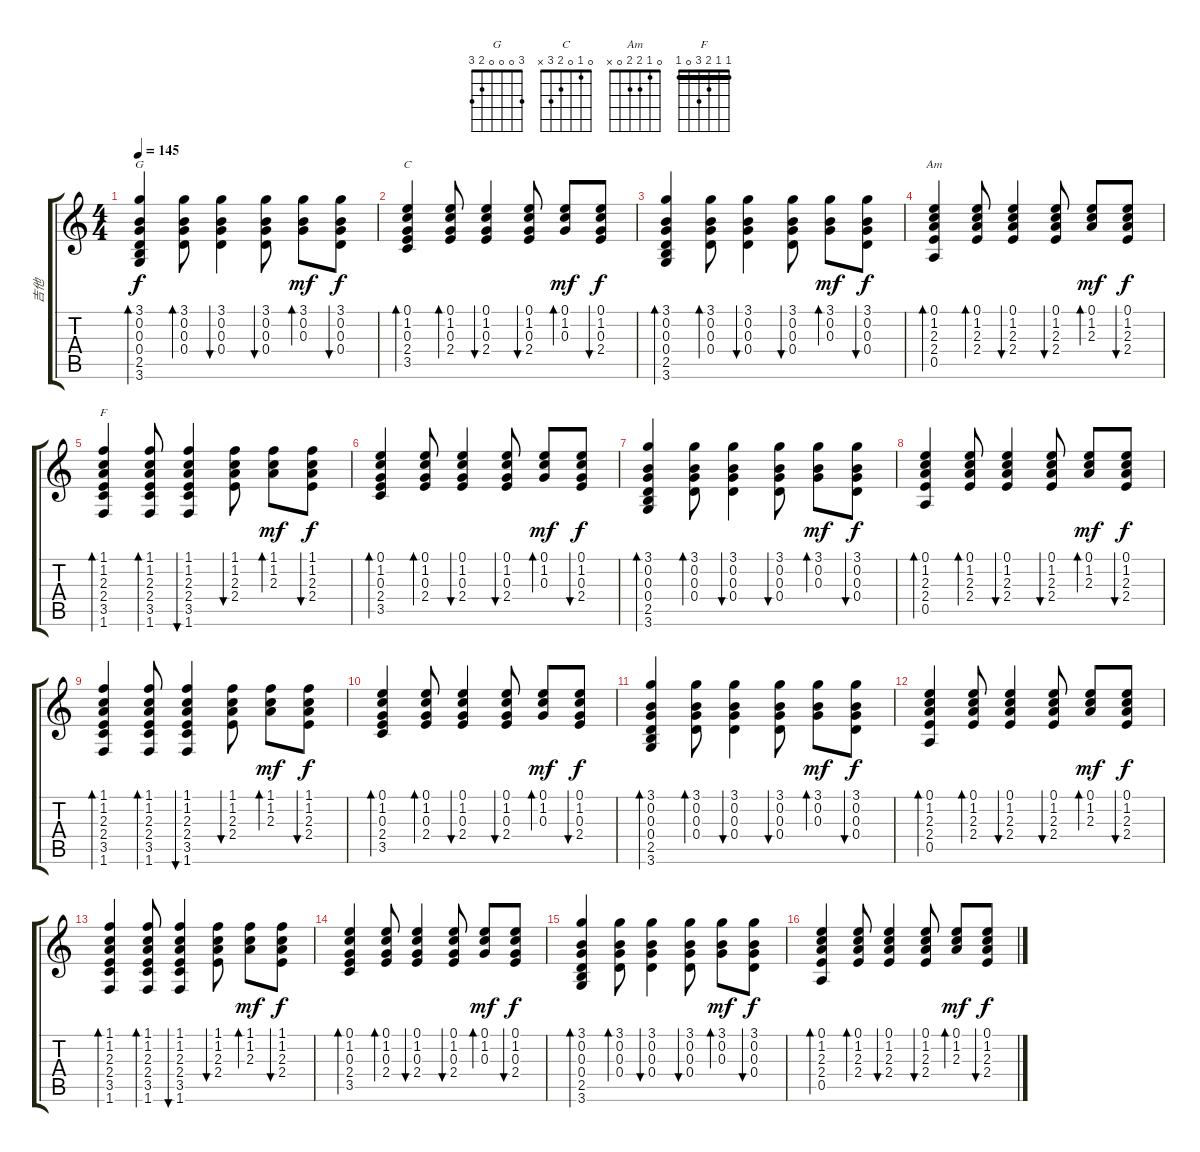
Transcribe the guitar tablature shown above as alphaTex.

\track ("吉他" "吉他") {instrument overdrivenguitar bank 8}
\staff {score tabs}
\tuning (E4 B3 G3 D3 A2 E2) {hide}
\chord ("G" 3 0 0 0 2 3)
\chord ("C" 0 1 0 2 3 x)
\chord ("Am" 0 1 2 2 0 x)
\chord ("F" 1 1 2 3 0 1) {barre 1}
\ts (4 4)
\tempo 145
\clef g2
\ks c
(3.1 0.2 0.3 0.4 2.5 3.6).4{bd 60 ch "G" dy f} (3.1 0.2 0.3 0.4).8{bd 60} (3.1 0.2 0.3 0.4).4{bu 60} (3.1 0.2 0.3 0.4).8{bu 60} (3.1 0.2 0.3).8{bd 60 dy mf} (3.1 0.2 0.3 0.4).8{bu 60 dy f} |
(0.1 1.2 0.3 2.4 3.5).4{bd 60 ch "C"} (0.1 1.2 0.3 2.4).8{bd 60} (0.1 1.2 0.3 2.4).4{bu 60} (0.1 1.2 0.3 2.4).8{bu 60} (0.1 1.2 0.3).8{bd 60 dy mf} (0.1 1.2 0.3 2.4).8{bu 60 dy f} |
(3.1 0.2 0.3 0.4 2.5 3.6).4{bd 60} (3.1 0.2 0.3 0.4).8{bd 60} (3.1 0.2 0.3 0.4).4{bu 60} (3.1 0.2 0.3 0.4).8{bu 60} (3.1 0.2 0.3).8{bd 60 dy mf} (3.1 0.2 0.3 0.4).8{bu 60 dy f} |
(0.1 1.2 2.3 2.4 0.5).4{bd 60 ch "Am"} (0.1 1.2 2.3 2.4).8{bd 60} (0.1 1.2 2.3 2.4).4{bu 60} (0.1 1.2 2.3 2.4).8{bu 60} (0.1 1.2 2.3).8{bd 60 dy mf} (0.1 1.2 2.3 2.4).8{bu 60 dy f} |
(1.1 1.2 2.3 2.4 3.5 1.6).4{bd 60 ch "F"} (1.1 1.2 2.3 2.4 3.5 1.6).8{bd 60} (1.1 1.2 2.3 2.4 3.5 1.6).4{bu 60} (1.1 1.2 2.3 2.4).8{bu 60} (1.1 1.2 2.3).8{bd 60 dy mf} (1.1 1.2 2.3 2.4).8{bu 60 dy f} |
(0.1 1.2 0.3 2.4 3.5).4{bd 60} (0.1 1.2 0.3 2.4).8{bd 60} (0.1 1.2 0.3 2.4).4{bu 60} (0.1 1.2 0.3 2.4).8{bu 60} (0.1 1.2 0.3).8{bd 60 dy mf} (0.1 1.2 0.3 2.4).8{bu 60 dy f} |
(3.1 0.2 0.3 0.4 2.5 3.6).4{bd 60} (3.1 0.2 0.3 0.4).8{bd 60} (3.1 0.2 0.3 0.4).4{bu 60} (3.1 0.2 0.3 0.4).8{bu 60} (3.1 0.2 0.3).8{bd 60 dy mf} (3.1 0.2 0.3 0.4).8{bu 60 dy f} |
(0.1 1.2 2.3 2.4 0.5).4{bd 60} (0.1 1.2 2.3 2.4).8{bd 60} (0.1 1.2 2.3 2.4).4{bu 60} (0.1 1.2 2.3 2.4).8{bu 60} (0.1 1.2 2.3).8{bd 60 dy mf} (0.1 1.2 2.3 2.4).8{bu 60 dy f} |
(1.1 1.2 2.3 2.4 3.5 1.6).4{bd 60} (1.1 1.2 2.3 2.4 3.5 1.6).8{bd 60} (1.1 1.2 2.3 2.4 3.5 1.6).4{bu 60} (1.1 1.2 2.3 2.4).8{bu 60} (1.1 1.2 2.3).8{bd 60 dy mf} (1.1 1.2 2.3 2.4).8{bu 60 dy f} |
(0.1 1.2 0.3 2.4 3.5).4{bd 60 txt ""} (0.1 1.2 0.3 2.4).8{bd 60} (0.1 1.2 0.3 2.4).4{bu 60} (0.1 1.2 0.3 2.4).8{bu 60} (0.1 1.2 0.3).8{bd 60 dy mf} (0.1 1.2 0.3 2.4).8{bu 60 dy f} |
(3.1 0.2 0.3 0.4 2.5 3.6).4{bd 60} (3.1 0.2 0.3 0.4).8{bd 60} (3.1 0.2 0.3 0.4).4{bu 60} (3.1 0.2 0.3 0.4).8{bu 60} (3.1 0.2 0.3).8{bd 60 dy mf} (3.1 0.2 0.3 0.4).8{bu 60 dy f} |
(0.1 1.2 2.3 2.4 0.5).4{bd 60} (0.1 1.2 2.3 2.4).8{bd 60} (0.1 1.2 2.3 2.4).4{bu 60} (0.1 1.2 2.3 2.4).8{bu 60} (0.1 1.2 2.3).8{bd 60 dy mf} (0.1 1.2 2.3 2.4).8{bu 60 dy f} |
(1.1 1.2 2.3 2.4 3.5 1.6).4{bd 60} (1.1 1.2 2.3 2.4 3.5 1.6).8{bd 60} (1.1 1.2 2.3 2.4 3.5 1.6).4{bu 60} (1.1 1.2 2.3 2.4).8{bu 60} (1.1 1.2 2.3).8{bd 60 dy mf} (1.1 1.2 2.3 2.4).8{bu 60 dy f} |
(0.1 1.2 0.3 2.4 3.5).4{bd 60} (0.1 1.2 0.3 2.4).8{bd 60} (0.1 1.2 0.3 2.4).4{bu 60} (0.1 1.2 0.3 2.4).8{bu 60} (0.1 1.2 0.3).8{bd 60 dy mf} (0.1 1.2 0.3 2.4).8{bu 60 dy f} |
(3.1 0.2 0.3 0.4 2.5 3.6).4{bd 60} (3.1 0.2 0.3 0.4).8{bd 60} (3.1 0.2 0.3 0.4).4{bu 60} (3.1 0.2 0.3 0.4).8{bu 60} (3.1 0.2 0.3).8{bd 60 dy mf} (3.1 0.2 0.3 0.4).8{bu 60 dy f} |
(0.1 1.2 2.3 2.4 0.5).4{bd 60} (0.1 1.2 2.3 2.4).8{bd 60} (0.1 1.2 2.3 2.4).4{bu 60} (0.1 1.2 2.3 2.4).8{bu 60} (0.1 1.2 2.3).8{bd 60 dy mf} (0.1 1.2 2.3 2.4).8{bu 60 dy f}
